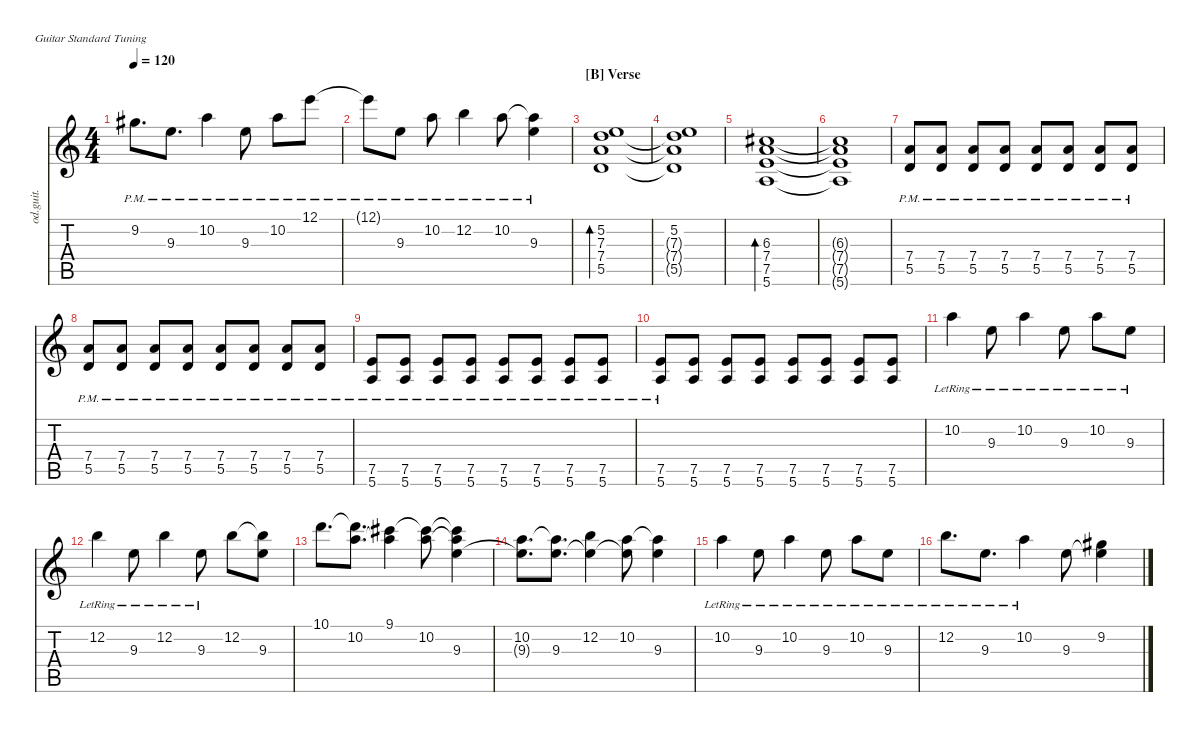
\defaultSystemsLayout 4
\hideDynamics
\bracketExtendMode nobrackets
\track ("Overdriven Guitar 1" "od.guit.") {instrument overdrivenguitar}
\staff {score tabs}
\tuning (E4 B3 G3 D3 A2 E2)
\ts (4 4)
\tempo 120
\clef g2
\ks c
9.2{pm acc #}.8{d dy mf beam Down} 9.3{pm}.8{d beam Down} 10.2{pm}.4{beam Down} 9.3{pm}.8{beam Down} 10.2{pm}.8{beam Down} 12.1{pm}.8{beam Down} |
12.1{pm t}.8{beam Down} 9.3{pm}.8{beam Down} 10.2{pm}.8{beam Down} 12.2{pm}.4{beam Down} 10.2{pm}.8{beam Down} (10.2{pm t} 9.3{pm}).4{beam Down} |
\section ("B" "Verse")
(5.5 7.4 7.3 5.2).1{bd 473 beam Up} |
(5.2 7.3{t} 7.4{t} 5.5{t}).1{beam Up} |
(6.3{acc #} 7.4 7.5 5.6).1{bd 471 beam Up} |
(5.6{t} 7.5{t} 7.4{t} 6.3{t acc #}).1{beam Up} |
(7.4{pm} 5.5{pm}).8{beam Up} (7.4{pm} 5.5{pm}).8{beam Up} (7.4{pm} 5.5{pm}).8{beam Up} (7.4{pm} 5.5{pm}).8{beam Up} (7.4{pm} 5.5{pm}).8{beam Up} (7.4{pm} 5.5{pm}).8{beam Up} (7.4{pm} 5.5{pm}).8{beam Up} (7.4{pm} 5.5{pm}).8{beam Up} |
(7.4{pm} 5.5{pm}).8{beam Up} (7.4{pm} 5.5{pm}).8{beam Up} (7.4{pm} 5.5{pm}).8{beam Up} (7.4{pm} 5.5{pm}).8{beam Up} (7.4{pm} 5.5{pm}).8{beam Up} (7.4{pm} 5.5{pm}).8{beam Up} (7.4{pm} 5.5{pm}).8{beam Up} (7.4{pm} 5.5{pm}).8{beam Up} |
(7.5{pm} 5.6{pm}).8{beam Up} (7.5{pm} 5.6{pm}).8{beam Up} (7.5{pm} 5.6{pm}).8{beam Up} (7.5{pm} 5.6{pm}).8{beam Up} (7.5{pm} 5.6{pm}).8{beam Up} (7.5{pm} 5.6{pm}).8{beam Up} (7.5{pm} 5.6{pm}).8{beam Up} (7.5{pm} 5.6{pm}).8{beam Up} |
(7.5{pm} 5.6{pm}).8{beam Up} (7.5 5.6).8{beam Up} (7.5 5.6).8{beam Up} (7.5 5.6).8{beam Up} (7.5 5.6).8{beam Up} (7.5 5.6).8{beam Up} (7.5 5.6).8{beam Up} (7.5 5.6).8{beam Up} |
10.2{lr}.4{beam Down} 9.3{lr}.8{beam Down} 10.2{lr}.4{beam Down} 9.3{lr}.8{beam Down} 10.2{lr}.8{beam Down} 9.3{lr}.8{beam Down} |
12.2{lr}.4{beam Down} 9.3{lr}.8{beam Down} 12.2{lr}.4{beam Down} 9.3{lr}.8{beam Down} 12.2.8{beam Down} (9.3 12.2{t}).8{beam Down} |
10.1.8{d beam Down} (10.2 10.1{t}).8{d beam Down} (9.1{acc #} 10.2{t}).4{beam Down} (10.2 9.1{t acc #}).8{beam Down} (9.3 10.2{t} 9.1{t acc #}).4{beam Down} |
(10.2 9.3{t}).8{d beam Down} (9.3 10.2{t}).8{d beam Down} (12.2 9.3{t}).4{beam Down} (10.2 9.3{t}).8{beam Down} (9.3 10.2{t}).4{beam Down} |
10.2{lr}.4{beam Down} 9.3{lr}.8{beam Down} 10.2{lr}.4{beam Down} 9.3{lr}.8{beam Down} 10.2{lr}.8{beam Down} 9.3{lr}.8{beam Down} |
12.2{lr}.8{d beam Down} 9.3{lr}.8{d beam Down} 10.2{lr}.4{beam Down} 9.3.8{beam Down} (9.2{acc #} 9.3{t}).4{beam Down}
